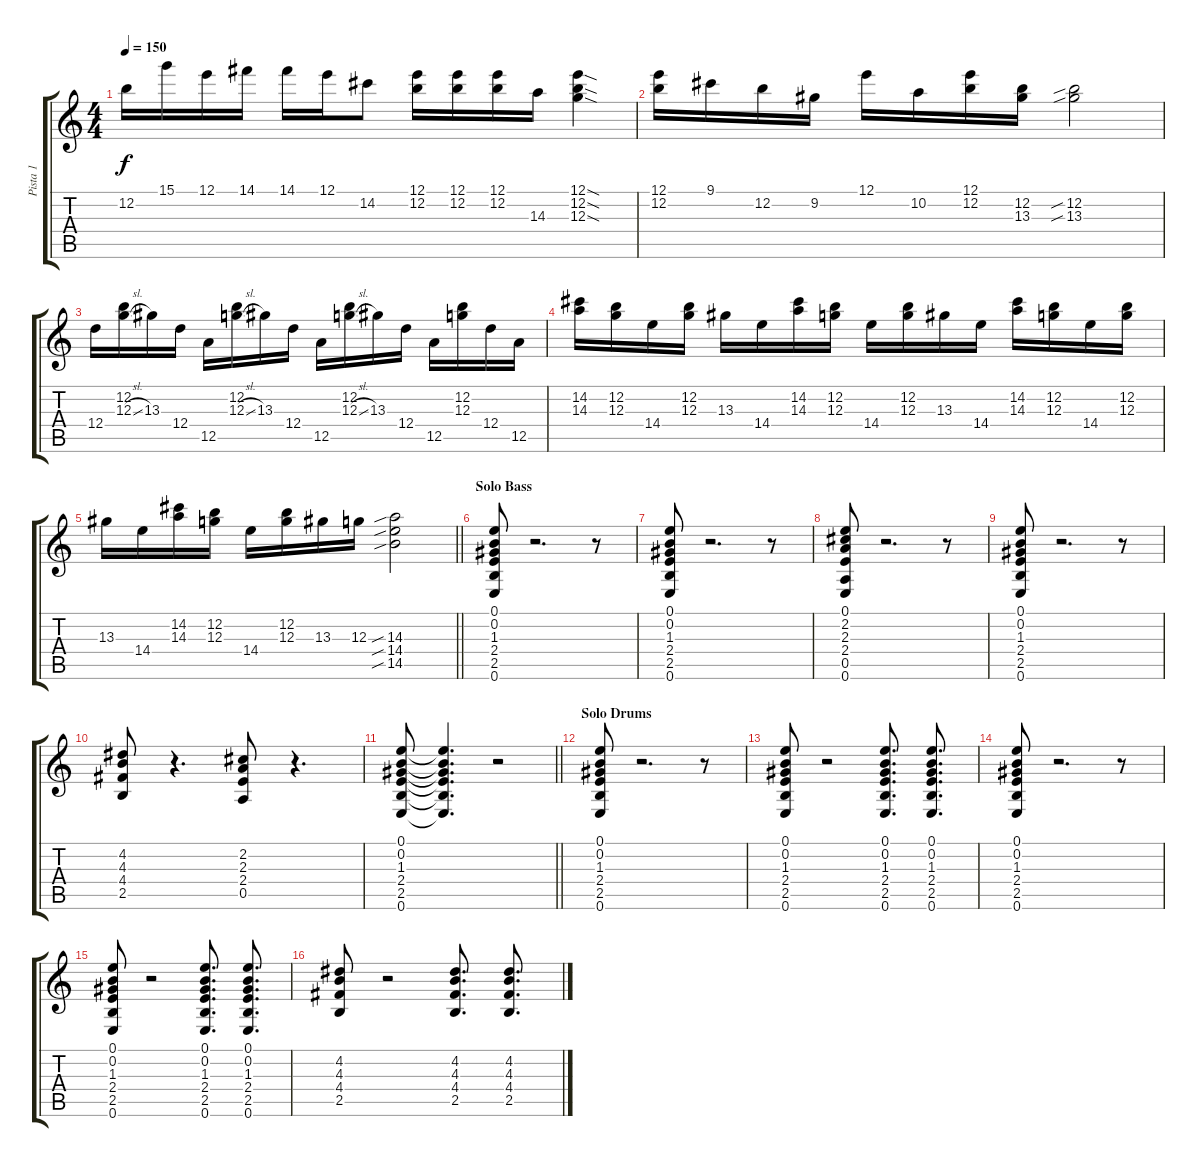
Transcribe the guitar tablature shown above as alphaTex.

\track ("Pista 1" "Pista 1") {instrument distortionguitar}
\staff {score tabs}
\tuning (E4 B3 G3 D3 A2 E2) {hide}
\ts (4 4)
\tempo 150
\clef g2
\ks c
12.2.16{dy f} 15.1.16 12.1.16 14.1.16 14.1.16 12.1.16 14.2.8 (12.1 12.2).16 (12.1 12.2).16 (12.1 12.2).16 14.3.16 (12.1{sod} 12.2{sod} 12.3{sod}).4 |
(12.1 12.2).16 9.1.16 12.2.16 9.2.16 12.1.16 10.2.16 (12.1 12.2).16 (12.2 13.3).16 (12.2{sib} 13.3{sib}).2 |
12.4.16 (12.2 12.3{sl}).16 13.3.16 12.4.16 12.5.16 (12.2 12.3{sl}).16 13.3.16 12.4.16 12.5.16 (12.2 12.3{sl}).16 13.3.16 12.4.16 12.5.16 (12.2 12.3).16 12.4.16 12.5.16 |
(14.2 14.3).16 (12.2 12.3).16 14.4.16 (12.2 12.3).16 13.3.16 14.4.16 (14.2 14.3).16 (12.2 12.3).16 14.4.16 (12.2 12.3).16 13.3.16 14.4.16 (14.2 14.3).16 (12.2 12.3).16 14.4.16 (12.2 12.3).16 |
\barLineRight lightlight
13.3.16 14.4.16 (14.2 14.3).16 (12.2 12.3).16 14.4.16 (12.2 12.3).16 13.3.16 12.3.16 (14.3{sib} 14.4{sib} 14.5{sib}).2 |
\section ("" "Solo Bass")
(0.1 0.2 1.3 2.4 2.5 0.6).8 r.2{d} r.8 |
(0.1 0.2 1.3 2.4 2.5 0.6).8 r.2{d} r.8 |
(0.1 2.2 2.3 2.4 0.5 0.6).8 r.2{d} r.8 |
(0.1 0.2 1.3 2.4 2.5 0.6).8 r.2{d} r.8 |
(4.2 4.3 4.4 2.5).8 r.4{d} (2.2 2.3 2.4 0.5).8 r.4{d} |
\barLineRight lightlight
(0.1 0.2 1.3 2.4 2.5 0.6).8 (0.1{t} 0.2{t} 1.3{t} 2.4{t} 2.5{t} 0.6{t}).4{d} r.2 |
\section ("" "Solo Drums")
(0.1 0.2 1.3 2.4 2.5 0.6).8 r.2{d} r.8 |
(0.1 0.2 1.3 2.4 2.5 0.6).8 r.2 (0.1 0.2 1.3 2.4 2.5 0.6).8{d} (0.1 0.2 1.3 2.4 2.5 0.6).8{d} |
(0.1 0.2 1.3 2.4 2.5 0.6).8 r.2{d} r.8 |
(0.1 0.2 1.3 2.4 2.5 0.6).8 r.2 (0.1 0.2 1.3 2.4 2.5 0.6).8{d} (0.1 0.2 1.3 2.4 2.5 0.6).8{d} |
(4.2 4.3 4.4 2.5).8 r.2 (4.2 4.3 4.4 2.5).8{d} (4.2 4.3 4.4 2.5).8{d}
